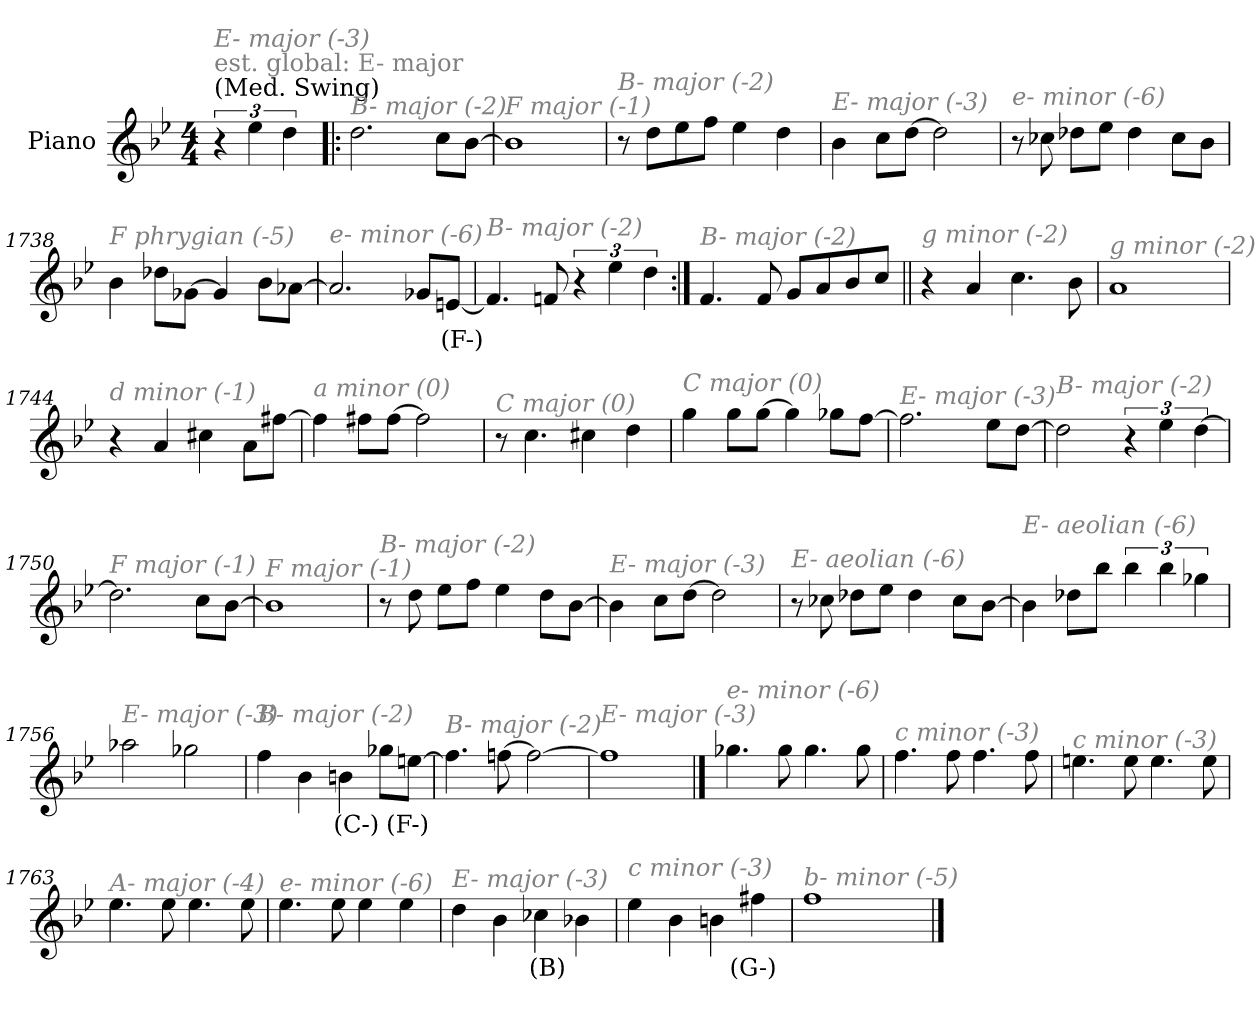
**kern	**text
*part1	*part1
*staff1	*staff1
*I"Piano	*
*I'Pno.	*
*clefG2	*
*k[b-e-]	*
*M4/4	*
*MM120	*
=1	=1
!LO:TX:a:t=(Med. Swing)	!
!LO:TX:a:color=#808080:t=est. global&colon; E- major	!
!LO:TX:i:color=#808080:t=E- major (-3)	!
6r	.
6ee-\	.
6dd\	.
=1733!|:	=1733!|:
!LO:TX:i:color=#808080:t=B- major (-2)	!
2.dd\	.
8cc\L	.
[8b-\J	.
=1734	=1734
!LO:TX:i:color=#808080:t=F major (-1)	!
1b-]	.
=1735	=1735
!LO:TX:i:color=#808080:t=B- major (-2)	!
8r	.
8dd\L	.
8ee-\	.
8ff\J	.
4ee-\	.
4dd\	.
=1736	=1736
!LO:TX:i:color=#808080:t=E- major (-3)	!
4b-\	.
8cc\L	.
[8dd\J	.
2dd\]	.
!!LO:LB:g=z
=1737	=1737
!LO:TX:i:color=#808080:t=e- minor (-6)	!
8r	.
8cc-X\	.
8dd-X\L	.
8ee-\J	.
4dd-\	.
8cc-\L	.
8b-\J	.
=1738	=1738
!LO:TX:i:color=#808080:t=F phrygian (-5)	!
4b-\	.
8dd-X\L	.
[8g-X\J	.
4g-/]	.
8b-\L	.
[8a-X\J	.
=1739	=1739
!LO:TX:i:color=#808080:t=e- minor (-6)	!
2.a-/]	.
8g-X/L	.
[8eni/J	(F-)
=1740	=1740
!LO:TX:i:color=#808080:t=B- major (-2)	!
4.f-/]	.
8fn/	.
6r	.
6ee-\	.
6dd\	.
=1741:|!	=1741:|!
!LO:TX:i:color=#808080:t=B- major (-2)	!
4.f/	.
8f/	.
8g/L	.
8a/	.
8b-/	.
8cc/J	.
!!LO:LB:g=z
=1742||	=1742||
!LO:TX:i:color=#808080:t=g minor (-2)	!
4r	.
4a/	.
4.cc\	.
8b-\	.
=1743	=1743
!LO:TX:i:color=#808080:t=g minor (-2)	!
1a	.
=1744	=1744
!LO:TX:i:color=#808080:t=d minor (-1)	!
4r	.
4a/	.
4cc#X\	.
8a\L	.
[8ff#X\J	.
=1745	=1745
!LO:TX:i:color=#808080:t=a minor (0)	!
4ff#\]	.
8ff#X\L	.
[8ff#\J	.
2ff#\]	.
!!LO:LB:g=z
=1746	=1746
!LO:TX:i:color=#808080:t=C major (0)	!
8r	.
4.cc\	.
4cc#X\	.
4dd\	.
=1747	=1747
!LO:TX:i:color=#808080:t=C major (0)	!
4gg\	.
8gg\L	.
[8gg\J	.
4gg\]	.
8gg-X\L	.
[8ff\J	.
=1748	=1748
!LO:TX:i:color=#808080:t=E- major (-3)	!
2.ff\]	.
8ee-\L	.
[8dd\J	.
=1749	=1749
!LO:TX:i:color=#808080:t=B- major (-2)	!
2dd\]	.
6r	.
6ee-\	.
[6dd\	.
!!LO:LB:g=z
=1750	=1750
!LO:TX:i:color=#808080:t=F major (-1)	!
2.dd\]	.
8cc\L	.
[8b-\J	.
=1751	=1751
!LO:TX:i:color=#808080:t=F major (-1)	!
1b-]	.
=1752	=1752
!LO:TX:i:color=#808080:t=B- major (-2)	!
8r	.
8dd\	.
8ee-\L	.
8ff\J	.
4ee-\	.
8dd\L	.
[8b-\J	.
=1753	=1753
!LO:TX:i:color=#808080:t=E- major (-3)	!
4b-\]	.
8cc\L	.
[8dd\J	.
2dd\]	.
!!LO:LB:g=z
=1754	=1754
!LO:TX:i:color=#808080:t=E- aeolian (-6)	!
8r	.
8cc-X\	.
8dd-X\L	.
8ee-\J	.
4dd-\	.
8cc-\L	.
[8b-\J	.
=1755	=1755
!LO:TX:i:color=#808080:t=E- aeolian (-6)	!
4b-\]	.
8dd-X\L	.
8bb-\J	.
6bb-\	.
6bb-\	.
6gg-X\	.
=1756	=1756
!LO:TX:i:color=#808080:t=E- major (-3)	!
2aa-X\	.
2gg-X\	.
=1757	=1757
!LO:TX:i:color=#808080:t=B- major (-2)	!
4ff\	.
4b-\	.
4bni\	(C-)
8gg-X\L	.
[8eeni\J	(F-)
=1758	=1758
!LO:TX:i:color=#808080:t=B- major (-2)	!
4.ff-\]	.
[8ffn\	.
2ff\_	.
=1759	=1759
!LO:TX:i:color=#808080:t=E- major (-3)	!
1ff]	.
!!LO:LB:g=z
==1760	==1760
!LO:TX:i:color=#808080:t=e- minor (-6)	!
4.gg-X\	.
8gg-\	.
4.gg-\	.
8gg-\	.
=1761	=1761
!LO:TX:i:color=#808080:t=c minor (-3)	!
4.ff\	.
8ff\	.
4.ff\	.
8ff\	.
=1762	=1762
!LO:TX:i:color=#808080:t=c minor (-3)	!
4.een\	.
8ee\	.
4.ee\	.
8ee\	.
=1763	=1763
!LO:TX:i:color=#808080:t=A- major (-4)	!
4.ee-\	.
8ee-\	.
4.ee-\	.
8ee-\	.
!!LO:LB:g=z
=1764	=1764
!LO:TX:i:color=#808080:t=e- minor (-6)	!
4.ee-\	.
8ee-\	.
4ee-\	.
4ee-\	.
=1765	=1765
!LO:TX:i:color=#808080:t=E- major (-3)	!
4dd\	.
4b-\	.
4cc-Xi\	(B)
4b-X\	.
=1766	=1766
!LO:TX:i:color=#808080:t=c minor (-3)	!
4ee-\	.
4b-\	.
4bn\	.
4ff#Xi\	(G-)
=1767	=1767
!LO:TX:i:color=#808080:t=b- minor (-5)	!
1ff	.
==	==
*-	*-
